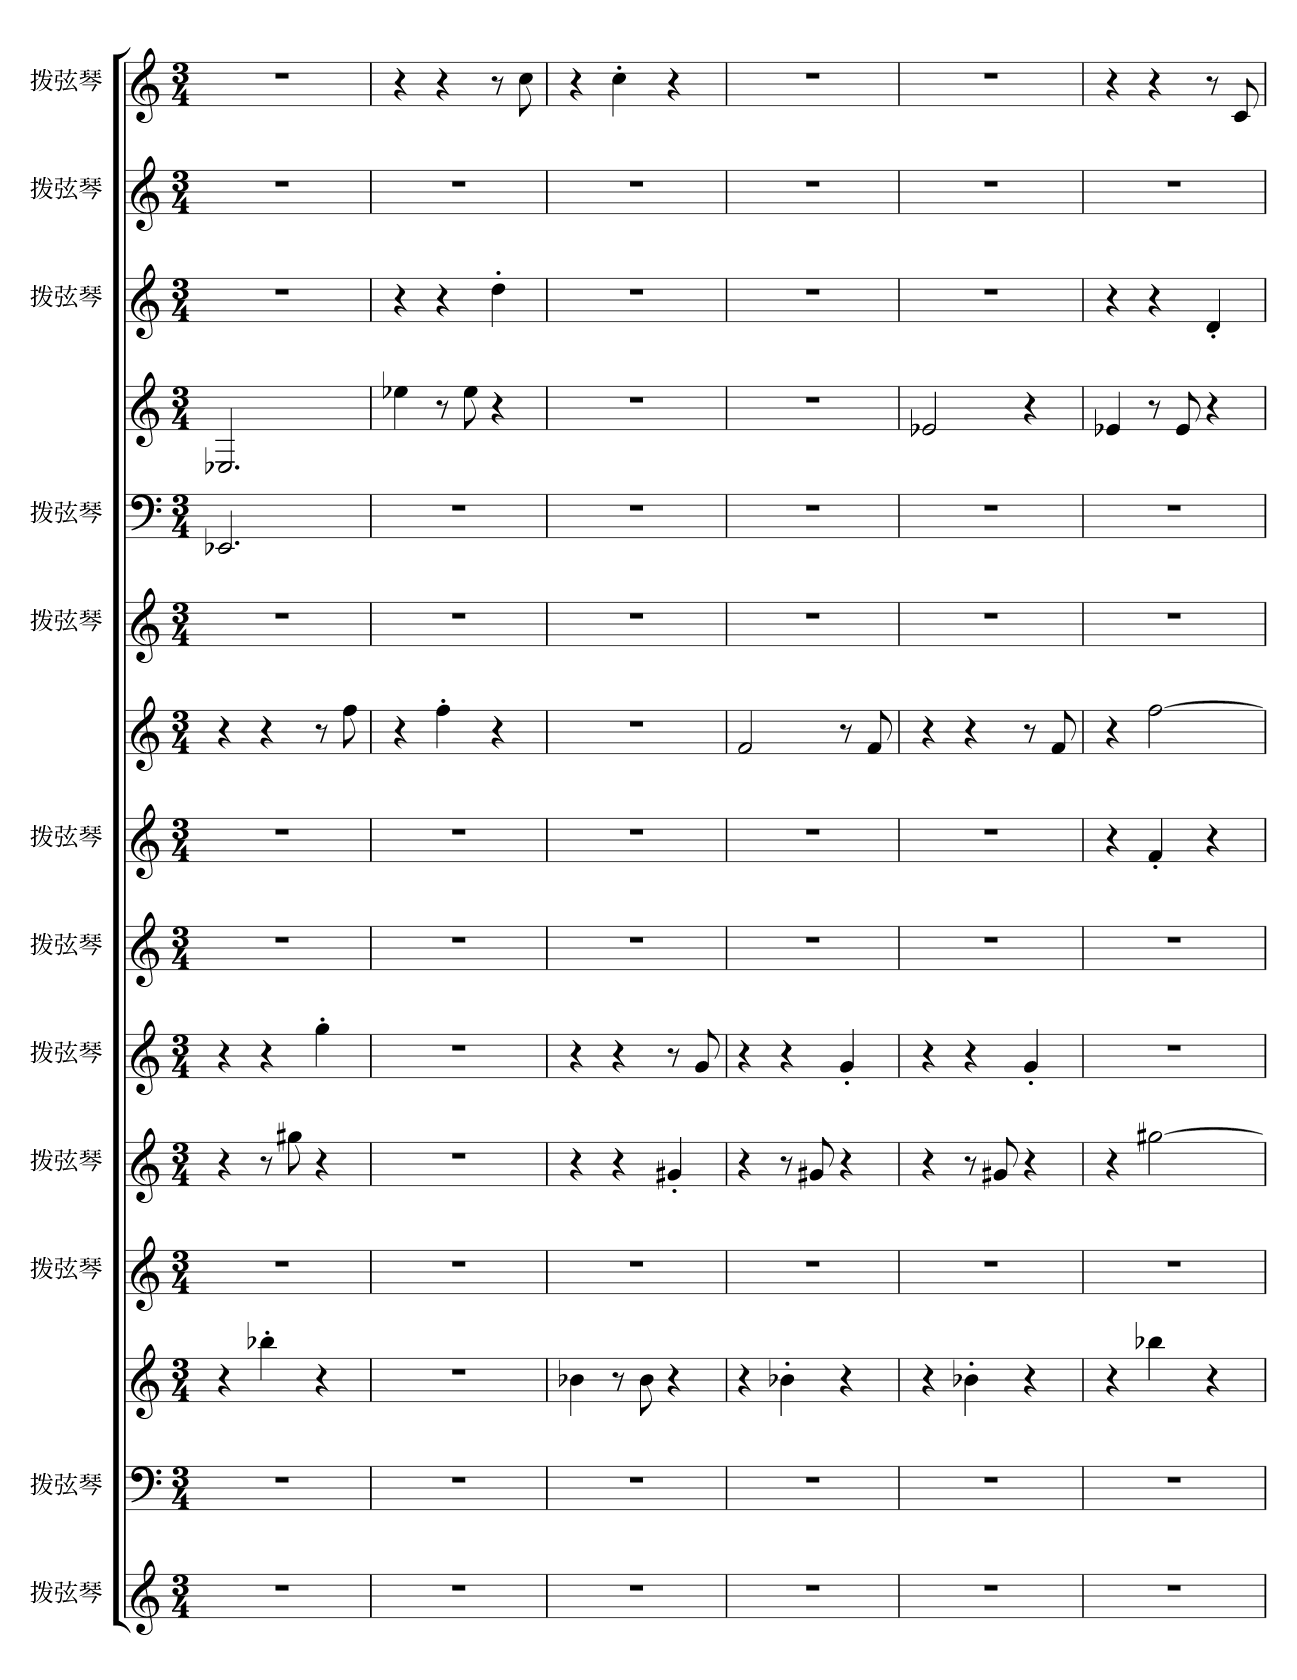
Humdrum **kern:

**kern	**kern	**kern	**kern	**kern	**kern	**kern	**kern	**kern	**kern	**kern	**kern	**kern	**kern	**kern
*part12	*part11	*part11	*part10	*part9	*part8	*part7	*part6	*part6	*part5	*part4	*part4	*part3	*part2	*part1
*staff15	*staff14	*staff13	*staff12	*staff11	*staff10	*staff9	*staff8	*staff7	*staff6	*staff5	*staff4	*staff3	*staff2	*staff1
*I"拨弦琴	*I"拨弦琴	*	*I"拨弦琴	*I"拨弦琴	*I"拨弦琴	*I"拨弦琴	*I"拨弦琴	*	*I"拨弦琴	*I"拨弦琴	*	*I"拨弦琴	*I"拨弦琴	*I"拨弦琴
*clefG2	*clefF4	*clefG2	*clefG2	*clefG2	*clefG2	*clefG2	*clefG2	*clefG2	*clefG2	*clefF4	*clefG2	*clefG2	*clefG2	*clefG2
*k[]	*k[]	*k[]	*k[]	*k[]	*k[]	*k[]	*k[]	*k[]	*k[]	*k[]	*k[]	*k[]	*k[]	*k[]
*M3/4	*M3/4	*M3/4	*M3/4	*M3/4	*M3/4	*M3/4	*M3/4	*M3/4	*M3/4	*M3/4	*M3/4	*M3/4	*M3/4	*M3/4
*MM176	*MM176	*MM176	*MM176	*MM176	*MM176	*MM176	*MM176	*MM176	*MM176	*MM176	*MM176	*MM176	*MM176	*MM176
=1	=1	=1	=1	=1	=1	=1	=1	=1	=1	=1	=1	=1	=1	=1
2.r	2.r	4r	2.r	4r	4r	2.r	2.r	4r	2.r	2.EE-X/	2.E-X/	2.r	2.r	2.r
.	.	4bb-X'\	.	8r	4r	.	.	4r	.	.	.	.	.	.
.	.	.	.	8gg#X\	.	.	.	.	.	.	.	.	.	.
.	.	4r	.	4r	4gg'\	.	.	8r	.	.	.	.	.	.
.	.	.	.	.	.	.	.	8ff\	.	.	.	.	.	.
=2	=2	=2	=2	=2	=2	=2	=2	=2	=2	=2	=2	=2	=2	=2
2.r	2.r	2.r	2.r	2.r	2.r	2.r	2.r	4r	2.r	2.r	4ee-X\	4r	2.r	4r
.	.	.	.	.	.	.	.	4ff'\	.	.	8r	4r	.	4r
.	.	.	.	.	.	.	.	.	.	.	8ee-\	.	.	.
.	.	.	.	.	.	.	.	4r	.	.	4r	4dd'\	.	8r
.	.	.	.	.	.	.	.	.	.	.	.	.	.	8cc\
=3	=3	=3	=3	=3	=3	=3	=3	=3	=3	=3	=3	=3	=3	=3
2.r	2.r	4b-X\	2.r	4r	4r	2.r	2.r	2.r	2.r	2.r	2.r	2.r	2.r	4r
.	.	8r	.	4r	4r	.	.	.	.	.	.	.	.	4cc'\
.	.	8b-\	.	.	.	.	.	.	.	.	.	.	.	.
.	.	4r	.	4g#X'/	8r	.	.	.	.	.	.	.	.	4r
.	.	.	.	.	8g/	.	.	.	.	.	.	.	.	.
=4	=4	=4	=4	=4	=4	=4	=4	=4	=4	=4	=4	=4	=4	=4
2.r	2.r	4r	2.r	4r	4r	2.r	2.r	2f/	2.r	2.r	2.r	2.r	2.r	2.r
.	.	4b-X'\	.	8r	4r	.	.	.	.	.	.	.	.	.
.	.	.	.	8g#X/	.	.	.	.	.	.	.	.	.	.
.	.	4r	.	4r	4g'/	.	.	8r	.	.	.	.	.	.
.	.	.	.	.	.	.	.	8f/	.	.	.	.	.	.
=5	=5	=5	=5	=5	=5	=5	=5	=5	=5	=5	=5	=5	=5	=5
2.r	2.r	4r	2.r	4r	4r	2.r	2.r	4r	2.r	2.r	2e-X/	2.r	2.r	2.r
.	.	4b-X'\	.	8r	4r	.	.	4r	.	.	.	.	.	.
.	.	.	.	8g#X/	.	.	.	.	.	.	.	.	.	.
.	.	4r	.	4r	4g'/	.	.	8r	.	.	4r	.	.	.
.	.	.	.	.	.	.	.	8f/	.	.	.	.	.	.
!!LO:PB:g=z
=6	=6	=6	=6	=6	=6	=6	=6	=6	=6	=6	=6	=6	=6	=6
2.r	2.r	4r	2.r	4r	2.r	2.r	4r	4r	2.r	2.r	4e-X/	4r	2.r	4r
.	.	4bb-X\	.	[2gg#X\	.	.	4f'/	[2ff\	.	.	8r	4r	.	4r
.	.	.	.	.	.	.	.	.	.	.	8e-/	.	.	.
.	.	4r	.	.	.	.	4r	.	.	.	4r	4d'/	.	8r
.	.	.	.	.	.	.	.	.	.	.	.	.	.	8c/
=	=	=	=	=	=	=	=	=	=	=	=	=	=	=
*-	*-	*-	*-	*-	*-	*-	*-	*-	*-	*-	*-	*-	*-	*-
